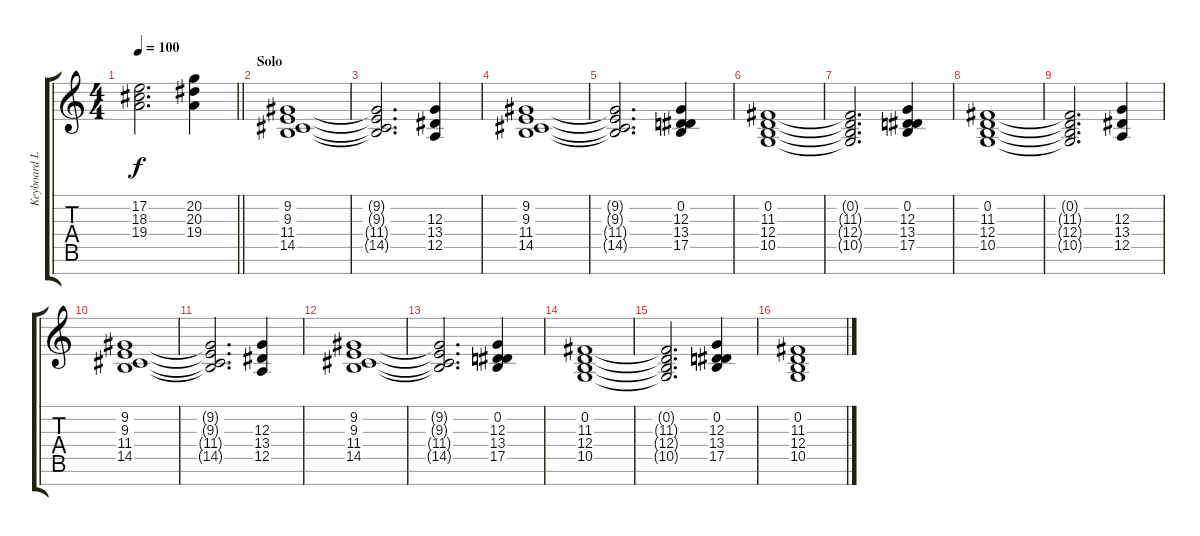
\track ("Keyboard L" "Keyboard L") {instrument pad1newage}
\staff {score tabs}
\tuning (E4 B3 G3 D3 A2 E2 B1) {hide}
\ts (4 4)
\tempo 100
\clef g2
\barLineRight lightlight
\ks c
(17.2 18.3 19.4).2{d dy f} (20.2 20.3 19.4).4 |
\section ("" "Solo")
(9.2 9.3 11.4 14.5).1{instrument electricpiano1} |
(9.2{t} 9.3{t} 11.4{t} 14.5{t}).2{d} (12.3 13.4 12.5).4 |
(9.2 9.3 11.4 14.5).1 |
(9.2{t} 9.3{t} 11.4{t} 14.5{t}).2{d} (0.2 12.3 13.4 17.5).4 |
(0.2 11.3 12.4 10.5).1 |
(0.2{t} 11.3{t} 12.4{t} 10.5{t}).2{d} (0.2 12.3 13.4 17.5).4 |
(0.2 11.3 12.4 10.5).1 |
(0.2{t} 11.3{t} 12.4{t} 10.5{t}).2{d} (12.3 13.4 12.5).4 |
(9.2 9.3 11.4 14.5).1 |
(9.2{t} 9.3{t} 11.4{t} 14.5{t}).2{d} (12.3 13.4 12.5).4 |
(9.2 9.3 11.4 14.5).1 |
(9.2{t} 9.3{t} 11.4{t} 14.5{t}).2{d} (0.2 12.3 13.4 17.5).4 |
(0.2 11.3 12.4 10.5).1 |
(0.2{t} 11.3{t} 12.4{t} 10.5{t}).2{d} (0.2 12.3 13.4 17.5).4 |
(0.2 11.3 12.4 10.5).1
